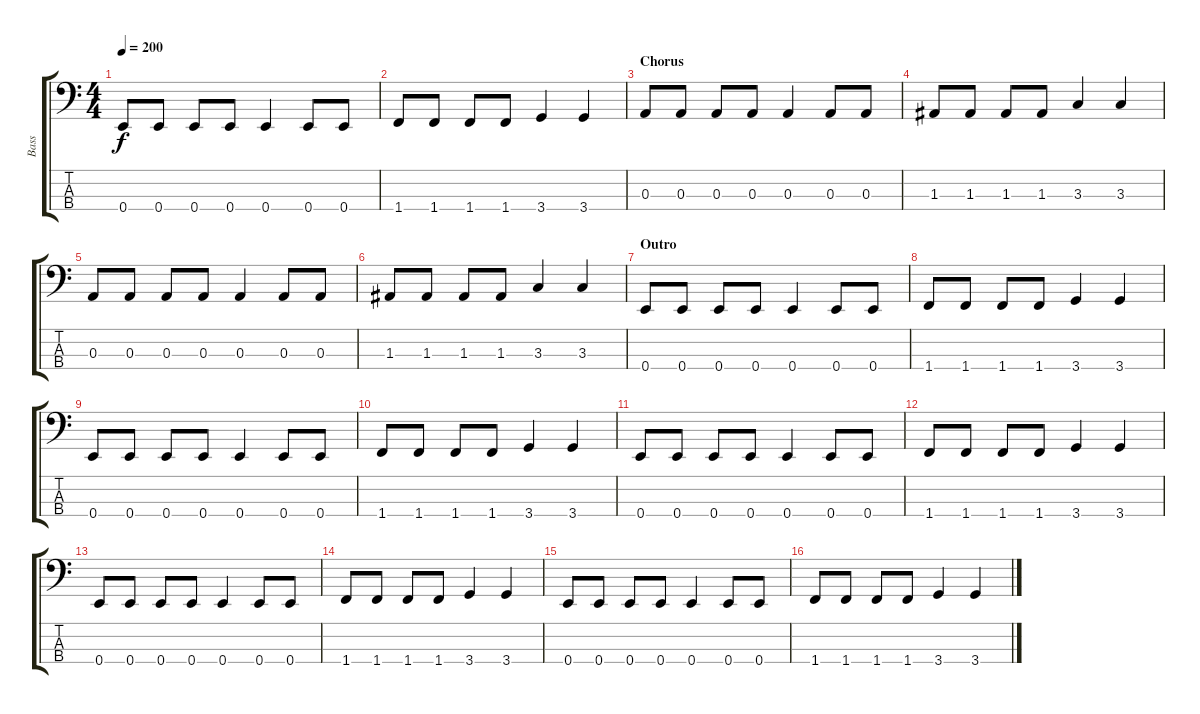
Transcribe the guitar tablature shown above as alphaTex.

\track ("Bass" "Bass") {instrument electricbasspick}
\staff {score tabs}
\tuning (G2 D2 A1 E1) {hide}
\ts (4 4)
\tempo 200
\clef f4
\ks c
0.4.8{dy f} 0.4.8 0.4.8 0.4.8 0.4.4 0.4.8 0.4.8 |
1.4.8 1.4.8 1.4.8 1.4.8 3.4.4 3.4.4 |
\section ("" "Chorus")
0.3.8 0.3.8 0.3.8 0.3.8 0.3.4 0.3.8 0.3.8 |
1.3.8 1.3.8 1.3.8 1.3.8 3.3.4 3.3.4 |
0.3.8 0.3.8 0.3.8 0.3.8 0.3.4 0.3.8 0.3.8 |
1.3.8 1.3.8 1.3.8 1.3.8 3.3.4 3.3.4 |
\section ("" "Outro")
0.4.8 0.4.8 0.4.8 0.4.8 0.4.4 0.4.8 0.4.8 |
1.4.8 1.4.8 1.4.8 1.4.8 3.4.4 3.4.4 |
0.4.8 0.4.8 0.4.8 0.4.8 0.4.4 0.4.8 0.4.8 |
1.4.8 1.4.8 1.4.8 1.4.8 3.4.4 3.4.4 |
0.4.8 0.4.8 0.4.8 0.4.8 0.4.4 0.4.8 0.4.8 |
1.4.8 1.4.8 1.4.8 1.4.8 3.4.4 3.4.4 |
0.4.8 0.4.8 0.4.8 0.4.8 0.4.4 0.4.8 0.4.8 |
1.4.8 1.4.8 1.4.8 1.4.8 3.4.4 3.4.4 |
0.4.8 0.4.8 0.4.8 0.4.8 0.4.4 0.4.8 0.4.8 |
1.4.8 1.4.8 1.4.8 1.4.8 3.4.4 3.4.4
